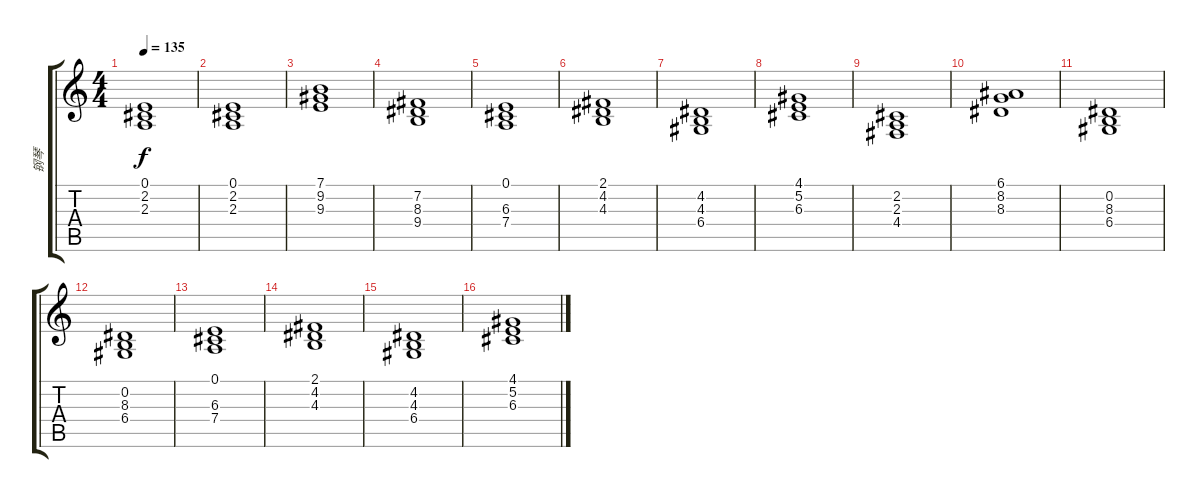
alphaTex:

\track ("钢琴" "钢琴") {instrument acousticgrandpiano}
\staff {score tabs}
\tuning (E4 B3 G3 D3 A2 E2) {hide}
\ts (4 4)
\tempo 135
\clef g2
\ks c
(0.1 2.2 2.3).1{dy f} |
(0.1 2.2 2.3).1 |
(7.1 9.2 9.3).1 |
(7.2 8.3 9.4).1 |
(0.1 6.3 7.4).1 |
(2.1 4.2 4.3).1 |
(4.2 4.3 6.4).1 |
(4.1 5.2 6.3).1 |
(2.2 2.3 4.4).1 |
(6.1 8.2 8.3).1 |
(0.2 8.3 6.4).1 |
(0.2 8.3 6.4).1 |
(0.1 6.3 7.4).1 |
(2.1 4.2 4.3).1 |
(4.2 4.3 6.4).1 |
(4.1 5.2 6.3).1
